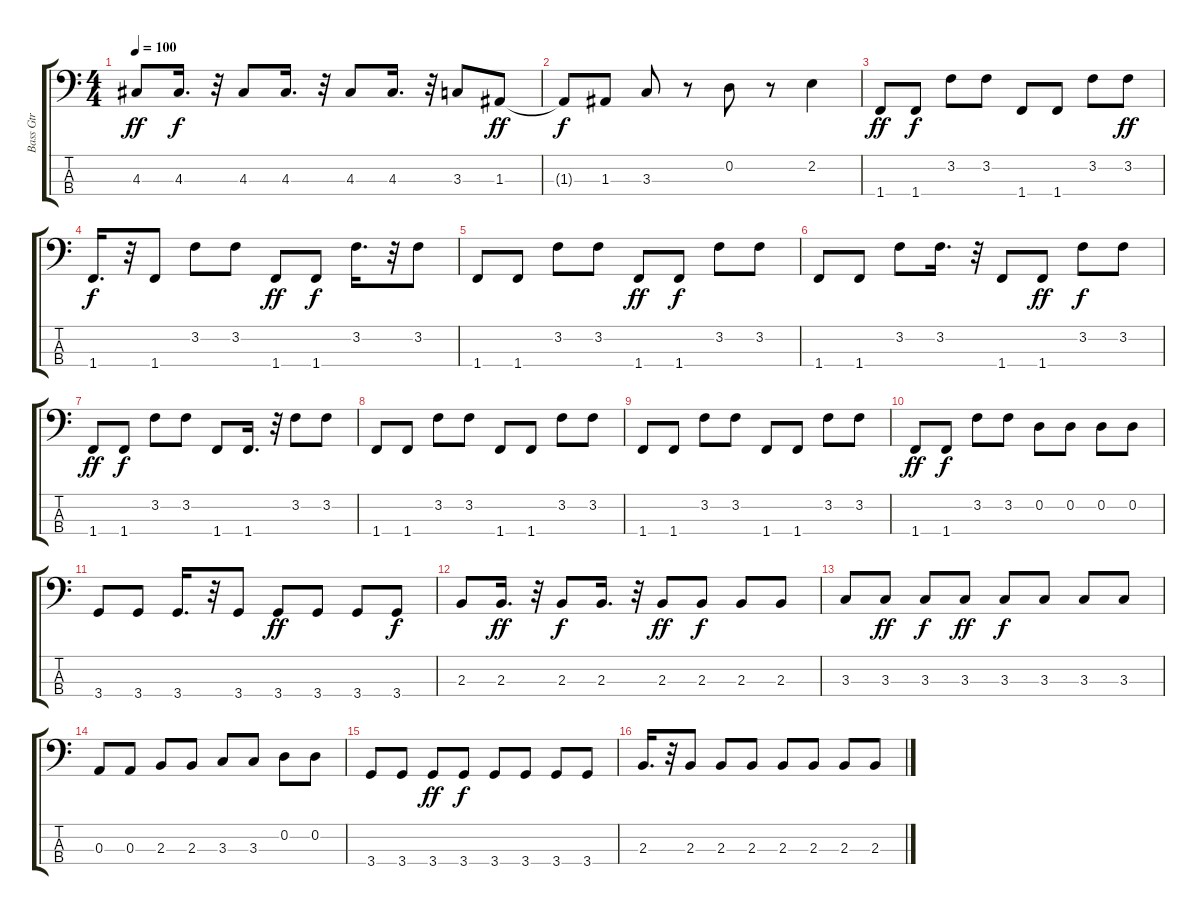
\track ("Bass Gtr" "Bass Gtr") {instrument electricbasspick}
\staff {score tabs}
\tuning (G2 D2 A1 E1) {hide}
\ts (4 4)
\tempo 100
\clef f4
\ks c
4.3.8{dy ff} 4.3.16{d dy f} r.32 4.3.8 4.3.16{d} r.32 4.3.8 4.3.16{d} r.32 3.3.8 1.3.8{dy ff} |
1.3{t}.8{dy f} 1.3.8 3.3.8 r.8 0.2.8 r.8 2.2.4 |
1.4.8{dy ff} 1.4.8{dy f} 3.2.8 3.2.8 1.4.8 1.4.8 3.2.8 3.2.8{dy ff} |
1.4.16{d dy f} r.32 1.4.8 3.2.8 3.2.8 1.4.8{dy ff} 1.4.8{dy f} 3.2.16{d} r.32 3.2.8 |
1.4.8 1.4.8 3.2.8 3.2.8 1.4.8{dy ff} 1.4.8{dy f} 3.2.8 3.2.8 |
1.4.8 1.4.8 3.2.8 3.2.16{d} r.32 1.4.8 1.4.8{dy ff} 3.2.8{dy f} 3.2.8 |
1.4.8{dy ff} 1.4.8{dy f} 3.2.8 3.2.8 1.4.8 1.4.16{d} r.32 3.2.8 3.2.8 |
1.4.8 1.4.8 3.2.8 3.2.8 1.4.8 1.4.8 3.2.8 3.2.8 |
1.4.8 1.4.8 3.2.8 3.2.8 1.4.8 1.4.8 3.2.8 3.2.8 |
1.4.8{dy ff} 1.4.8{dy f} 3.2.8 3.2.8 0.2.8 0.2.8 0.2.8 0.2.8 |
3.4.8 3.4.8 3.4.16{d} r.32 3.4.8 3.4.8{dy ff} 3.4.8 3.4.8 3.4.8{dy f} |
2.3.8 2.3.16{d dy ff} r.32 2.3.8{dy f} 2.3.16{d} r.32 2.3.8{dy ff} 2.3.8{dy f} 2.3.8 2.3.8 |
3.3.8 3.3.8{dy ff} 3.3.8{dy f} 3.3.8{dy ff} 3.3.8{dy f} 3.3.8 3.3.8 3.3.8 |
0.3.8 0.3.8 2.3.8 2.3.8 3.3.8 3.3.8 0.2.8 0.2.8 |
3.4.8 3.4.8 3.4.8{dy ff} 3.4.8{dy f} 3.4.8 3.4.8 3.4.8 3.4.8 |
2.3.16{d} r.32 2.3.8 2.3.8 2.3.8 2.3.8 2.3.8 2.3.8 2.3.8
